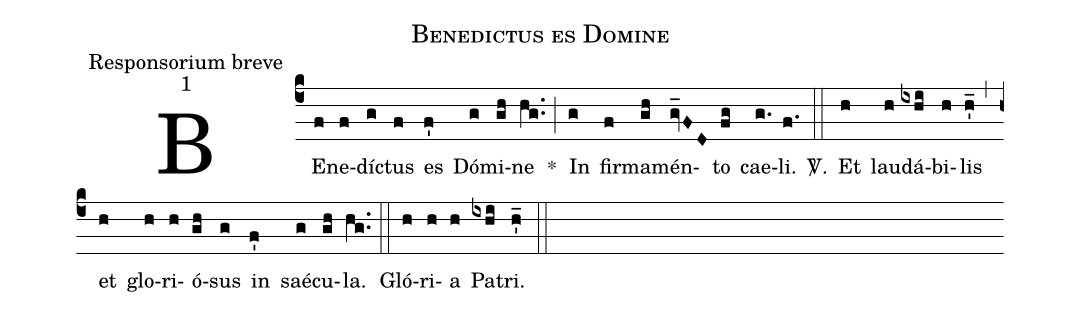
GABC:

name:Benedictus es Domine;
office-part:Responsorium breve;
mode:1;
%%
(c4) BE(f)ne(f)dí(g)ctus(f) es(f') Dó(g)mi(gh)ne(hg..) *(;) In(g) fir(f)ma(gh)mén(gv_FD)to(fg) cae(g.)li.(f.) <sp>V/</sp>.(::) Et(h) lau(h)dá(ixhi)bi(h)lis(h'_) (,) et(h) glo(h)ri(h)ó(gh)sus(g) in(f') saé(g)cu(gh)la.(hg..) (::) Gló(h)ri(h)a(h) Pa(ixhi)tri.(h'_) (::)
